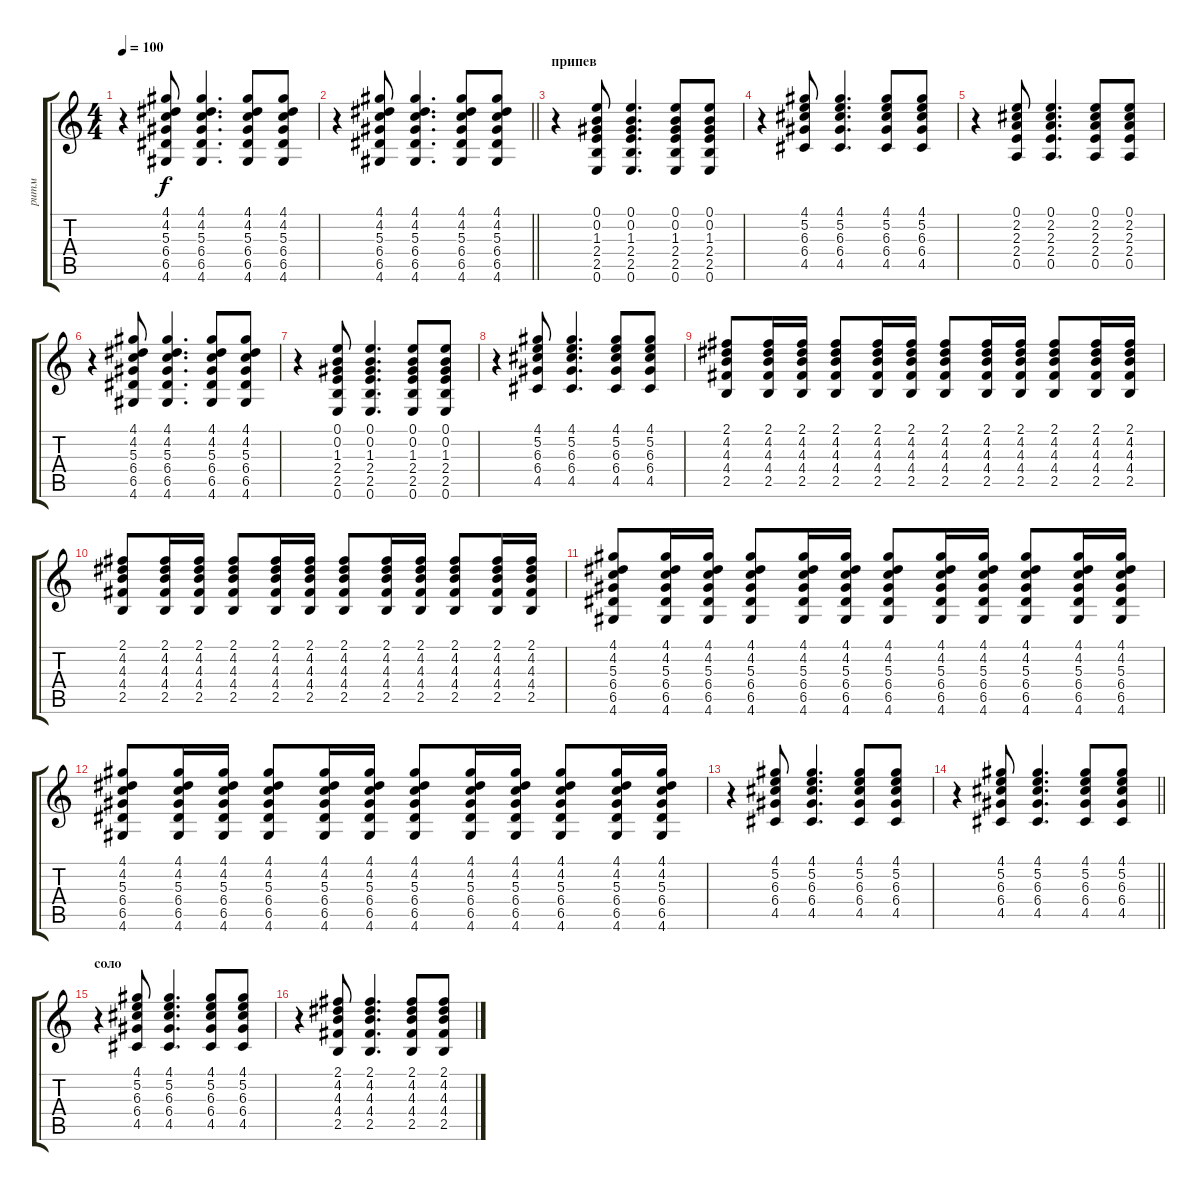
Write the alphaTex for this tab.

\track ("ритм" "ритм") {instrument acousticguitarsteel}
\staff {score tabs}
\tuning (E4 B3 G3 D3 A2 E2) {hide}
\ts (4 4)
\tempo 100
\clef g2
\ks c
r.4{dy f} (4.1 4.2 5.3 6.4 6.5 4.6).8 (4.1 4.2 5.3 6.4 6.5 4.6).4{d} (4.1 4.2 5.3 6.4 6.5 4.6).8 (4.1 4.2 5.3 6.4 6.5 4.6).8 |
\barLineRight lightlight
r.4 (4.1 4.2 5.3 6.4 6.5 4.6).8 (4.1 4.2 5.3 6.4 6.5 4.6).4{d} (4.1 4.2 5.3 6.4 6.5 4.6).8 (4.1 4.2 5.3 6.4 6.5 4.6).8 |
\section ("" "припев")
r.4 (0.1 0.2 1.3 2.4 2.5 0.6).8 (0.1 0.2 1.3 2.4 2.5 0.6).4{d} (0.1 0.2 1.3 2.4 2.5 0.6).8 (0.1 0.2 1.3 2.4 2.5 0.6).8 |
r.4 (4.1 5.2 6.3 6.4 4.5).8 (4.1 5.2 6.3 6.4 4.5).4{d} (4.1 5.2 6.3 6.4 4.5).8 (4.1 5.2 6.3 6.4 4.5).8 |
r.4 (0.1 2.2 2.3 2.4 0.5).8 (0.1 2.2 2.3 2.4 0.5).4{d} (0.1 2.2 2.3 2.4 0.5).8 (0.1 2.2 2.3 2.4 0.5).8 |
r.4 (4.1 4.2 5.3 6.4 6.5 4.6).8 (4.1 4.2 5.3 6.4 6.5 4.6).4{d} (4.1 4.2 5.3 6.4 6.5 4.6).8 (4.1 4.2 5.3 6.4 6.5 4.6).8 |
r.4 (0.1 0.2 1.3 2.4 2.5 0.6).8 (0.1 0.2 1.3 2.4 2.5 0.6).4{d} (0.1 0.2 1.3 2.4 2.5 0.6).8 (0.1 0.2 1.3 2.4 2.5 0.6).8 |
r.4 (4.1 5.2 6.3 6.4 4.5).8 (4.1 5.2 6.3 6.4 4.5).4{d} (4.1 5.2 6.3 6.4 4.5).8 (4.1 5.2 6.3 6.4 4.5).8 |
(2.1 4.2 4.3 4.4 2.5).8 (2.1 4.2 4.3 4.4 2.5).16 (2.1 4.2 4.3 4.4 2.5).16 (2.1 4.2 4.3 4.4 2.5).8 (2.1 4.2 4.3 4.4 2.5).16 (2.1 4.2 4.3 4.4 2.5).16 (2.1 4.2 4.3 4.4 2.5).8 (2.1 4.2 4.3 4.4 2.5).16 (2.1 4.2 4.3 4.4 2.5).16 (2.1 4.2 4.3 4.4 2.5).8 (2.1 4.2 4.3 4.4 2.5).16 (2.1 4.2 4.3 4.4 2.5).16 |
(2.1 4.2 4.3 4.4 2.5).8 (2.1 4.2 4.3 4.4 2.5).16 (2.1 4.2 4.3 4.4 2.5).16 (2.1 4.2 4.3 4.4 2.5).8 (2.1 4.2 4.3 4.4 2.5).16 (2.1 4.2 4.3 4.4 2.5).16 (2.1 4.2 4.3 4.4 2.5).8 (2.1 4.2 4.3 4.4 2.5).16 (2.1 4.2 4.3 4.4 2.5).16 (2.1 4.2 4.3 4.4 2.5).8 (2.1 4.2 4.3 4.4 2.5).16 (2.1 4.2 4.3 4.4 2.5).16 |
(4.1 4.2 5.3 6.4 6.5 4.6).8 (4.1 4.2 5.3 6.4 6.5 4.6).16 (4.1 4.2 5.3 6.4 6.5 4.6).16 (4.1 4.2 5.3 6.4 6.5 4.6).8 (4.1 4.2 5.3 6.4 6.5 4.6).16 (4.1 4.2 5.3 6.4 6.5 4.6).16 (4.1 4.2 5.3 6.4 6.5 4.6).8 (4.1 4.2 5.3 6.4 6.5 4.6).16 (4.1 4.2 5.3 6.4 6.5 4.6).16 (4.1 4.2 5.3 6.4 6.5 4.6).8 (4.1 4.2 5.3 6.4 6.5 4.6).16 (4.1 4.2 5.3 6.4 6.5 4.6).16 |
(4.1 4.2 5.3 6.4 6.5 4.6).8 (4.1 4.2 5.3 6.4 6.5 4.6).16 (4.1 4.2 5.3 6.4 6.5 4.6).16 (4.1 4.2 5.3 6.4 6.5 4.6).8 (4.1 4.2 5.3 6.4 6.5 4.6).16 (4.1 4.2 5.3 6.4 6.5 4.6).16 (4.1 4.2 5.3 6.4 6.5 4.6).8 (4.1 4.2 5.3 6.4 6.5 4.6).16 (4.1 4.2 5.3 6.4 6.5 4.6).16 (4.1 4.2 5.3 6.4 6.5 4.6).8 (4.1 4.2 5.3 6.4 6.5 4.6).16 (4.1 4.2 5.3 6.4 6.5 4.6).16 |
r.4 (4.1 5.2 6.3 6.4 4.5).8 (4.1 5.2 6.3 6.4 4.5).4{d} (4.1 5.2 6.3 6.4 4.5).8 (4.1 5.2 6.3 6.4 4.5).8 |
\barLineRight lightlight
r.4 (4.1 5.2 6.3 6.4 4.5).8 (4.1 5.2 6.3 6.4 4.5).4{d} (4.1 5.2 6.3 6.4 4.5).8 (4.1 5.2 6.3 6.4 4.5).8 |
\section ("" "соло")
r.4 (4.1 5.2 6.3 6.4 4.5).8 (4.1 5.2 6.3 6.4 4.5).4{d} (4.1 5.2 6.3 6.4 4.5).8 (4.1 5.2 6.3 6.4 4.5).8 |
r.4 (2.1 4.2 4.3 4.4 2.5).8 (2.1 4.2 4.3 4.4 2.5).4{d} (2.1 4.2 4.3 4.4 2.5).8 (2.1 4.2 4.3 4.4 2.5).8
